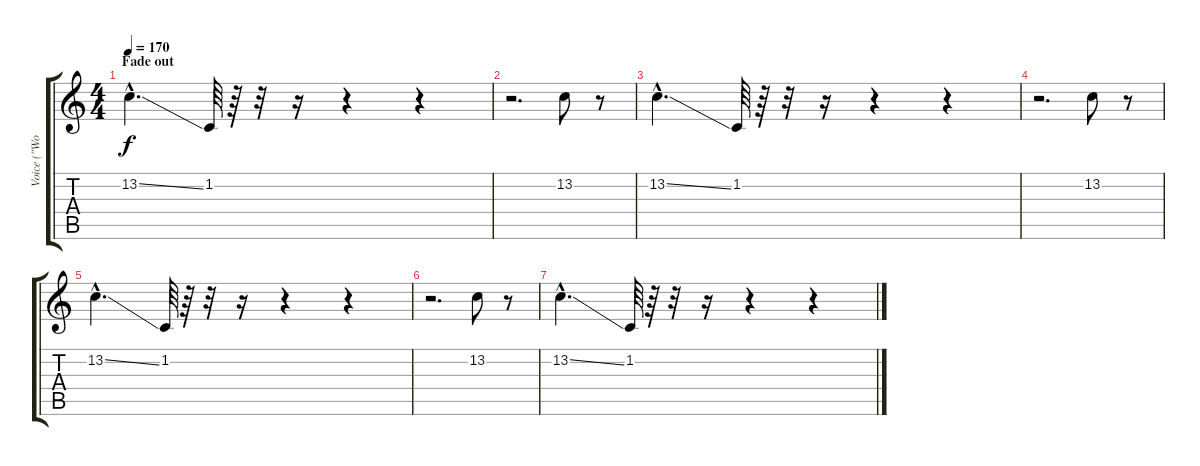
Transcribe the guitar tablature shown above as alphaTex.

\track ("Voice (\"Woo-hoo\")" "Voice (\"Wo") {instrument synthvoice}
\staff {score tabs}
\tuning (E4 B3 G3 D3 A2 E2) {hide}
\ts (4 4)
\section ("" "Fade out")
\tempo 170
\clef g2
\ks c
13.2{ss hac}.4{d dy f} 1.2.64 r.64 r.32 r.16 r.4 r.4 |
r.2{d} 13.2.8 r.8 |
13.2{ss hac}.4{d} 1.2.64 r.64 r.32 r.16 r.4 r.4 |
r.2{d} 13.2.8 r.8 |
13.2{ss hac}.4{d} 1.2.64 r.64 r.32 r.16 r.4 r.4 |
r.2{d} 13.2.8{volume 8} r.8 |
13.2{ss hac}.4{d} 1.2.64 r.64 r.32 r.16 r.4 r.4
